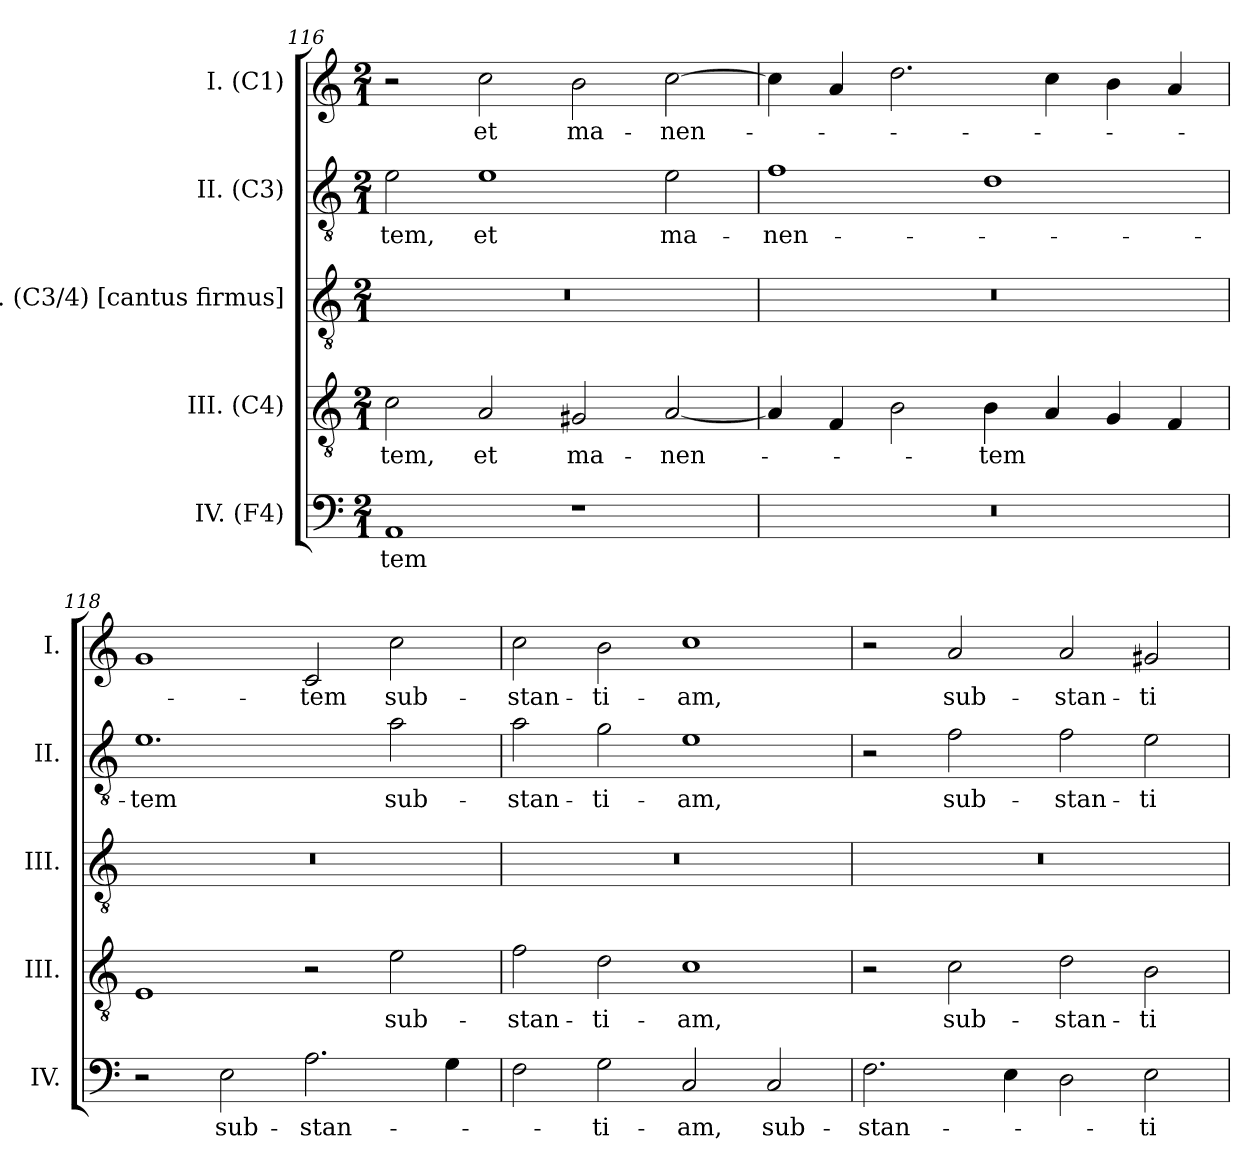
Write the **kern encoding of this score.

**kern	**text	**kern	**text	**kern	**kern	**text	**kern	**text
*part5	*part5	*part4	*part4	*part3	*part2	*part2	*part1	*part1
*staff5	*staff5	*staff4	*staff4	*staff3	*staff2	*staff2	*staff1	*staff1
*I"IV. (F4)	*	*I"III. (C4)	*	*I"III. (C3/4) [cantus firmus]	*I"II. (C3)	*	*I"I. (C1)	*
*I'IV.	*	*I'III.	*	*I'III.	*I'II.	*	*I'I.	*
*clefF4	*	*clefGv2	*	*clefGv2	*clefGv2	*	*clefG2	*
*	*	*ITrd7c12	*	*ITrd7c12	*	*	*	*
*k[]	*	*k[]	*	*k[]	*k[]	*	*k[]	*
*C:	*	*C:	*	*C:	*C:	*	*C:	*
*M2/1	*	*M2/1	*	*M2/1	*M2/1	*	*M2/1	*
=116	=116	=116	=116	=116	=116	=116	=116	=116
!	!LO:LY:b:color=#000000	!	!	!	!	!	!	!
!	!	!	!LO:LY:b:color=#000000	!LO:N:vis=1	!	!	!	!
!	!	!	!	!	!	!LO:LY:b:color=#000000	!	!
1AAi	-tem	2Ci\	-tem,	0r	2ei\	-tem,	2r	.
!	!	!	!LO:LY:b:color=#000000	!	!	!	!	!
!	!	!	!	!	!	!LO:LY:b:color=#000000	!	!
!	!	!	!	!	!	!	!	!LO:LY:b:color=#000000
.	.	2AAi/	et	.	1ei	et	2cci\	et
!	!	!	!LO:LY:b:color=#000000	!	!	!	!	!
!	!	!	!	!	!	!	!	!LO:LY:b:color=#000000
1r	.	2GG#Xi/	ma-	.	.	.	2bi\	ma-
!	!	!	!LO:LY:b:color=#000000	!	!	!	!	!
!	!	!	!	!	!	!LO:LY:b:color=#000000	!	!
!	!	!	!	!	!	!	!	!LO:LY:b:color=#000000
.	.	[2AAi/	-nen-	.	2ei\	ma-	[2cci\	-nen-
=117	=117	=117	=117	=117	=117	=117	=117	=117
!LO:N:vis=1	!	!	!	!LO:N:vis=1	!	!	!	!
!	!	!	!	!	!	!LO:LY:b:color=#000000	!	!
0r	.	4AAi/]	.	0r	1fi	-nen-	4cci\]	.
.	.	4FFi/	.	.	.	.	4ai/	.
.	.	2BBi\	.	.	.	.	2.ddi\	.
!	!	!	!LO:LY:b:color=#000000	!	!	!	!	!
.	.	4BBi\	-tem	.	1di	.	.	.
.	.	4AAi/	.	.	.	.	4cci\	.
.	.	4GGi/	.	.	.	.	4bi\	.
.	.	4FFi/	.	.	.	.	4ai/	.
=118	=118	=118	=118	=118	=118	=118	=118	=118
!	!	!	!	!LO:N:vis=1	!	!	!	!
!	!	!	!	!	!	!LO:LY:b:color=#000000	!	!
2r	.	1EEi	.	0r	1.ei	-tem	1gi	.
!	!LO:LY:b:color=#000000	!	!	!	!	!	!	!
2Ei\	sub-	.	.	.	.	.	.	.
!	!LO:LY:b:color=#000000	!	!	!	!	!	!	!
!	!	!	!	!	!	!	!	!LO:LY:b:color=#000000
2.Ai\	-stan-	2r	.	.	.	.	2ci/	-tem
!	!	!	!LO:LY:b:color=#000000	!	!	!	!	!
!	!	!	!	!	!	!LO:LY:b:color=#000000	!	!
!	!	!	!	!	!	!	!	!LO:LY:b:color=#000000
.	.	2Ei\	sub-	.	2ai\	sub-	2cci\	sub-
4Gi\	.	.	.	.	.	.	.	.
!!LO:LB:g=z
=119	=119	=119	=119	=119	=119	=119	=119	=119
!	!	!	!LO:LY:b:color=#000000	!LO:N:vis=1	!	!	!	!
!	!	!	!	!	!	!LO:LY:b:color=#000000	!	!
!	!	!	!	!	!	!	!	!LO:LY:b:color=#000000
2Fi\	.	2Fi\	-stan-	0r	2ai\	-stan-	2cci\	-stan-
!	!LO:LY:b:color=#000000	!	!	!	!	!	!	!
!	!	!	!LO:LY:b:color=#000000	!	!	!	!	!
!	!	!	!	!	!	!LO:LY:b:color=#000000	!	!
!	!	!	!	!	!	!	!	!LO:LY:b:color=#000000
2Gi\	-ti-	2Di\	-ti-	.	2gi\	-ti-	2bi\	-ti-
!	!LO:LY:b:color=#000000	!	!	!	!	!	!	!
!	!	!	!LO:LY:b:color=#000000	!	!	!	!	!
!	!	!	!	!	!	!LO:LY:b:color=#000000	!	!
!	!	!	!	!	!	!	!	!LO:LY:b:color=#000000
2Ci/	-am,	1Ci	-am,	.	1ei	-am,	1cci	-am,
!	!LO:LY:b:color=#000000	!	!	!	!	!	!	!
2Ci/	sub-	.	.	.	.	.	.	.
=120	=120	=120	=120	=120	=120	=120	=120	=120
!	!LO:LY:b:color=#000000	!	!	!LO:N:vis=1	!	!	!	!
2.Fi\	-stan-	2r	.	0r	2r	.	2r	.
!	!	!	!LO:LY:b:color=#000000	!	!	!	!	!
!	!	!	!	!	!	!LO:LY:b:color=#000000	!	!
!	!	!	!	!	!	!	!	!LO:LY:b:color=#000000
.	.	2Ci\	sub-	.	2fi\	sub-	2ai/	sub-
4Ei\	.	.	.	.	.	.	.	.
!	!	!	!LO:LY:b:color=#000000	!	!	!	!	!
!	!	!	!	!	!	!LO:LY:b:color=#000000	!	!
!	!	!	!	!	!	!	!	!LO:LY:b:color=#000000
2Di\	.	2Di\	-stan-	.	2fi\	-stan-	2ai/	-stan-
!	!LO:LY:b:color=#000000	!	!	!	!	!	!	!
!	!	!	!LO:LY:b:color=#000000	!	!	!	!	!
!	!	!	!	!	!	!LO:LY:b:color=#000000	!	!
!	!	!	!	!	!	!	!	!LO:LY:b:color=#000000
2Ei\	-ti-	2BBi\	-ti-	.	2ei\	-ti-	2g#Xi/	-ti-
=	=	=	=	=	=	=	=	=
*-	*-	*-	*-	*-	*-	*-	*-	*-
